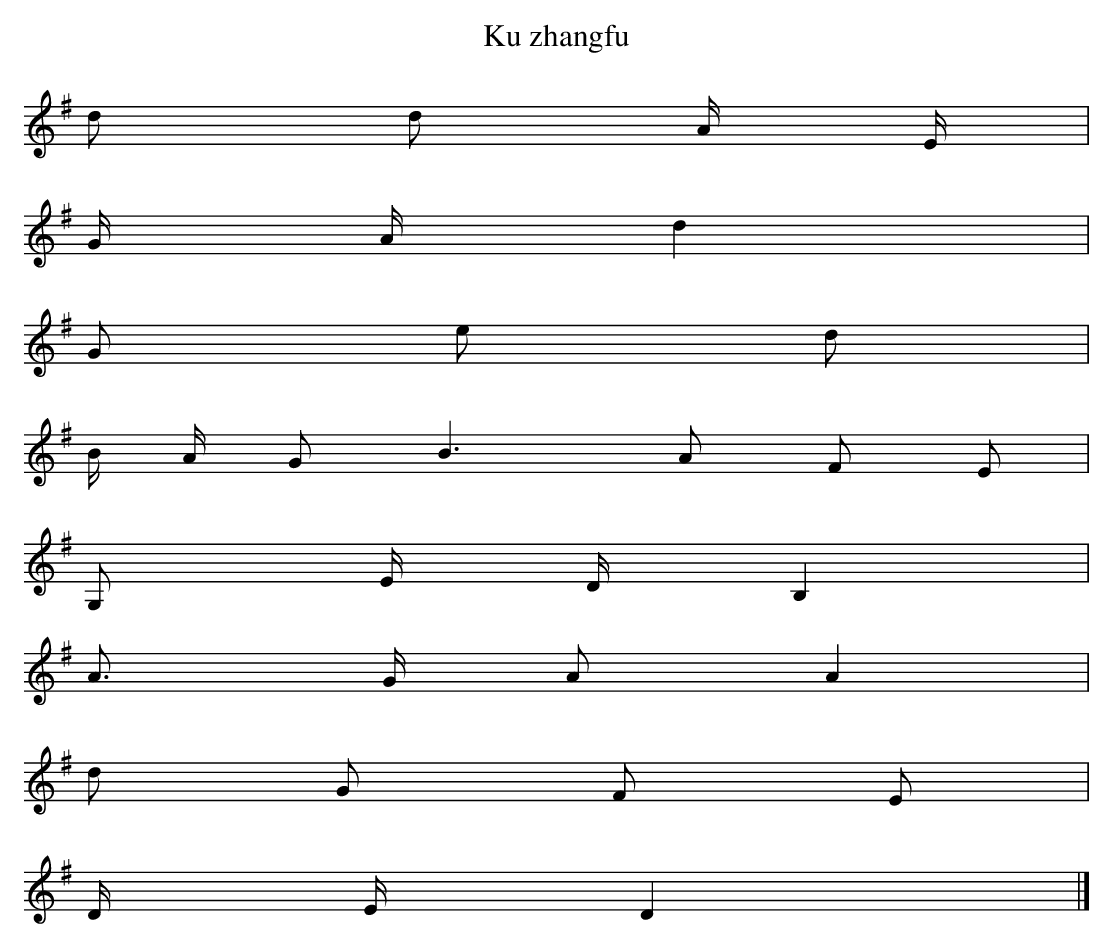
X:1
T: Ku zhangfu
L: 1/8
K: G
d d A/ E/ [I:setbarnb 1]|
G/ A/d2 |
G e d |
B/ A/ G2<B2A F E |
G, E/ D/B,2 |
A> G AA2 |
d G F E |
D/ E/D2 |]
